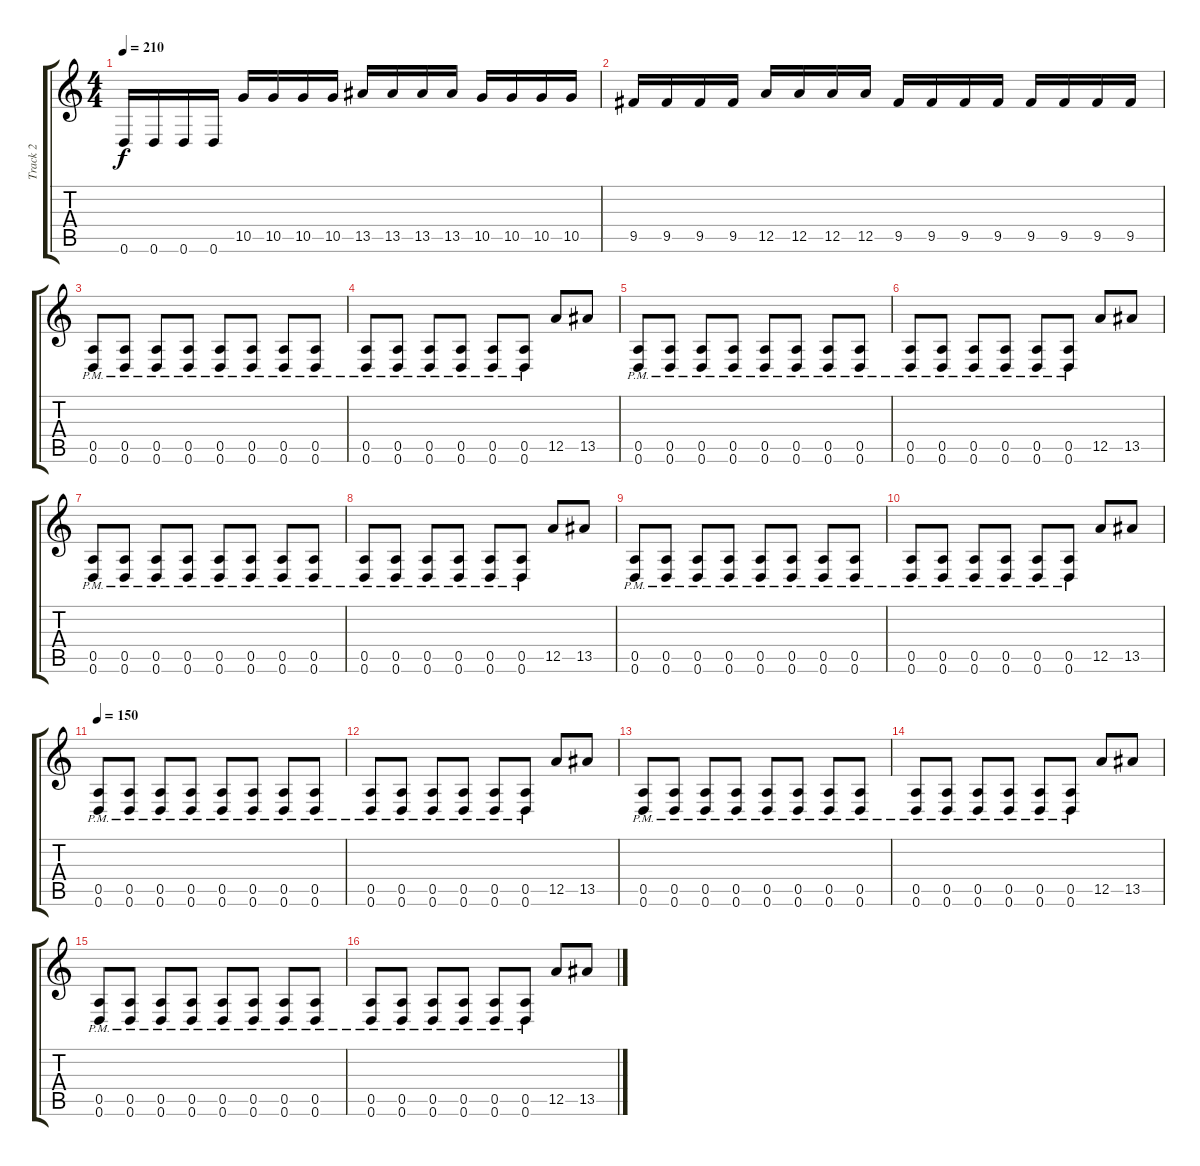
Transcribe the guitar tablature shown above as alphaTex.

\track ("Track 2" "Track 2") {instrument distortionguitar}
\staff {score tabs}
\tuning (E4 B3 G3 D3 A2 D2) {hide}
\ts (4 4)
\tempo 210
\clef g2
\ks c
0.6.16{dy f} 0.6.16 0.6.16 0.6.16 10.5.16 10.5.16 10.5.16 10.5.16 13.5.16 13.5.16 13.5.16 13.5.16 10.5.16 10.5.16 10.5.16 10.5.16 |
9.5.16 9.5.16 9.5.16 9.5.16 12.5.16 12.5.16 12.5.16 12.5.16 9.5.16 9.5.16 9.5.16 9.5.16 9.5.16 9.5.16 9.5.16 9.5.16 |
(0.5{pm} 0.6{pm}).8 (0.5{pm} 0.6{pm}).8 (0.5{pm} 0.6{pm}).8 (0.5{pm} 0.6{pm}).8 (0.5{pm} 0.6{pm}).8 (0.5{pm} 0.6{pm}).8 (0.5{pm} 0.6{pm}).8 (0.5{pm} 0.6{pm}).8 |
(0.5{pm} 0.6{pm}).8 (0.5{pm} 0.6{pm}).8 (0.5{pm} 0.6{pm}).8 (0.5{pm} 0.6{pm}).8 (0.5{pm} 0.6{pm}).8 (0.5{pm} 0.6{pm}).8 12.5.8 13.5.8 |
(0.5{pm} 0.6{pm}).8 (0.5{pm} 0.6{pm}).8 (0.5{pm} 0.6{pm}).8 (0.5{pm} 0.6{pm}).8 (0.5{pm} 0.6{pm}).8 (0.5{pm} 0.6{pm}).8 (0.5{pm} 0.6{pm}).8 (0.5{pm} 0.6{pm}).8 |
(0.5{pm} 0.6{pm}).8 (0.5{pm} 0.6{pm}).8 (0.5{pm} 0.6{pm}).8 (0.5{pm} 0.6{pm}).8 (0.5{pm} 0.6{pm}).8 (0.5{pm} 0.6{pm}).8 12.5.8 13.5.8 |
(0.5{pm} 0.6{pm}).8 (0.5{pm} 0.6{pm}).8 (0.5{pm} 0.6{pm}).8 (0.5{pm} 0.6{pm}).8 (0.5{pm} 0.6{pm}).8 (0.5{pm} 0.6{pm}).8 (0.5{pm} 0.6{pm}).8 (0.5{pm} 0.6{pm}).8 |
(0.5{pm} 0.6{pm}).8 (0.5{pm} 0.6{pm}).8 (0.5{pm} 0.6{pm}).8 (0.5{pm} 0.6{pm}).8 (0.5{pm} 0.6{pm}).8 (0.5{pm} 0.6{pm}).8 12.5.8 13.5.8 |
(0.5{pm} 0.6{pm}).8 (0.5{pm} 0.6{pm}).8 (0.5{pm} 0.6{pm}).8 (0.5{pm} 0.6{pm}).8 (0.5{pm} 0.6{pm}).8 (0.5{pm} 0.6{pm}).8 (0.5{pm} 0.6{pm}).8 (0.5{pm} 0.6{pm}).8 |
(0.5{pm} 0.6{pm}).8 (0.5{pm} 0.6{pm}).8 (0.5{pm} 0.6{pm}).8 (0.5{pm} 0.6{pm}).8 (0.5{pm} 0.6{pm}).8 (0.5{pm} 0.6{pm}).8 12.5.8 13.5.8 |
\tempo 150
(0.5{pm} 0.6{pm}).8 (0.5{pm} 0.6{pm}).8 (0.5{pm} 0.6{pm}).8 (0.5{pm} 0.6{pm}).8 (0.5{pm} 0.6{pm}).8 (0.5{pm} 0.6{pm}).8 (0.5{pm} 0.6{pm}).8 (0.5{pm} 0.6{pm}).8 |
(0.5{pm} 0.6{pm}).8 (0.5{pm} 0.6{pm}).8 (0.5{pm} 0.6{pm}).8 (0.5{pm} 0.6{pm}).8 (0.5{pm} 0.6{pm}).8 (0.5{pm} 0.6{pm}).8 12.5.8 13.5.8 |
(0.5{pm} 0.6{pm}).8 (0.5{pm} 0.6{pm}).8 (0.5{pm} 0.6{pm}).8 (0.5{pm} 0.6{pm}).8 (0.5{pm} 0.6{pm}).8 (0.5{pm} 0.6{pm}).8 (0.5{pm} 0.6{pm}).8 (0.5{pm} 0.6{pm}).8 |
(0.5{pm} 0.6{pm}).8 (0.5{pm} 0.6{pm}).8 (0.5{pm} 0.6{pm}).8 (0.5{pm} 0.6{pm}).8 (0.5{pm} 0.6{pm}).8 (0.5{pm} 0.6{pm}).8 12.5.8 13.5.8 |
(0.5{pm} 0.6{pm}).8 (0.5{pm} 0.6{pm}).8 (0.5{pm} 0.6{pm}).8 (0.5{pm} 0.6{pm}).8 (0.5{pm} 0.6{pm}).8 (0.5{pm} 0.6{pm}).8 (0.5{pm} 0.6{pm}).8 (0.5{pm} 0.6{pm}).8 |
(0.5{pm} 0.6{pm}).8 (0.5{pm} 0.6{pm}).8 (0.5{pm} 0.6{pm}).8 (0.5{pm} 0.6{pm}).8 (0.5{pm} 0.6{pm}).8 (0.5{pm} 0.6{pm}).8 12.5.8 13.5.8
